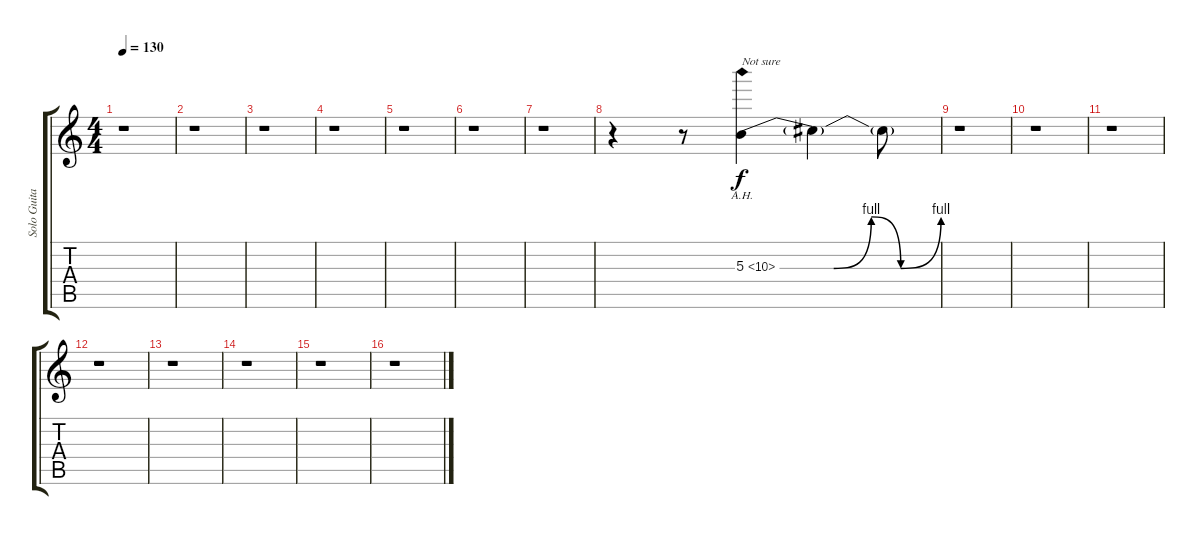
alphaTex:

\track ("Solo Guitar" "Solo Guita") {instrument distortionguitar}
\staff {score tabs}
\tuning (Eb4 Bb3 Gb3 Db3 Ab2 Eb2) {hide}
\ts (4 4)
\tempo 130
\clef g2
\ks c
r.1{dy f} |
r.1 |
r.1 |
r.1 |
r.1 |
r.1 |
r.1 |
r.4 r.8 5.3{be (custom 0 0 15 0 20 0 34 4 45 0 60 4) ah 5}.4{txt "Not sure"} 5.3{t}.4 5.3{t}.8 |
r.1 |
r.1 |
r.1 |
r.1 |
r.1 |
r.1 |
r.1 |
r.1
